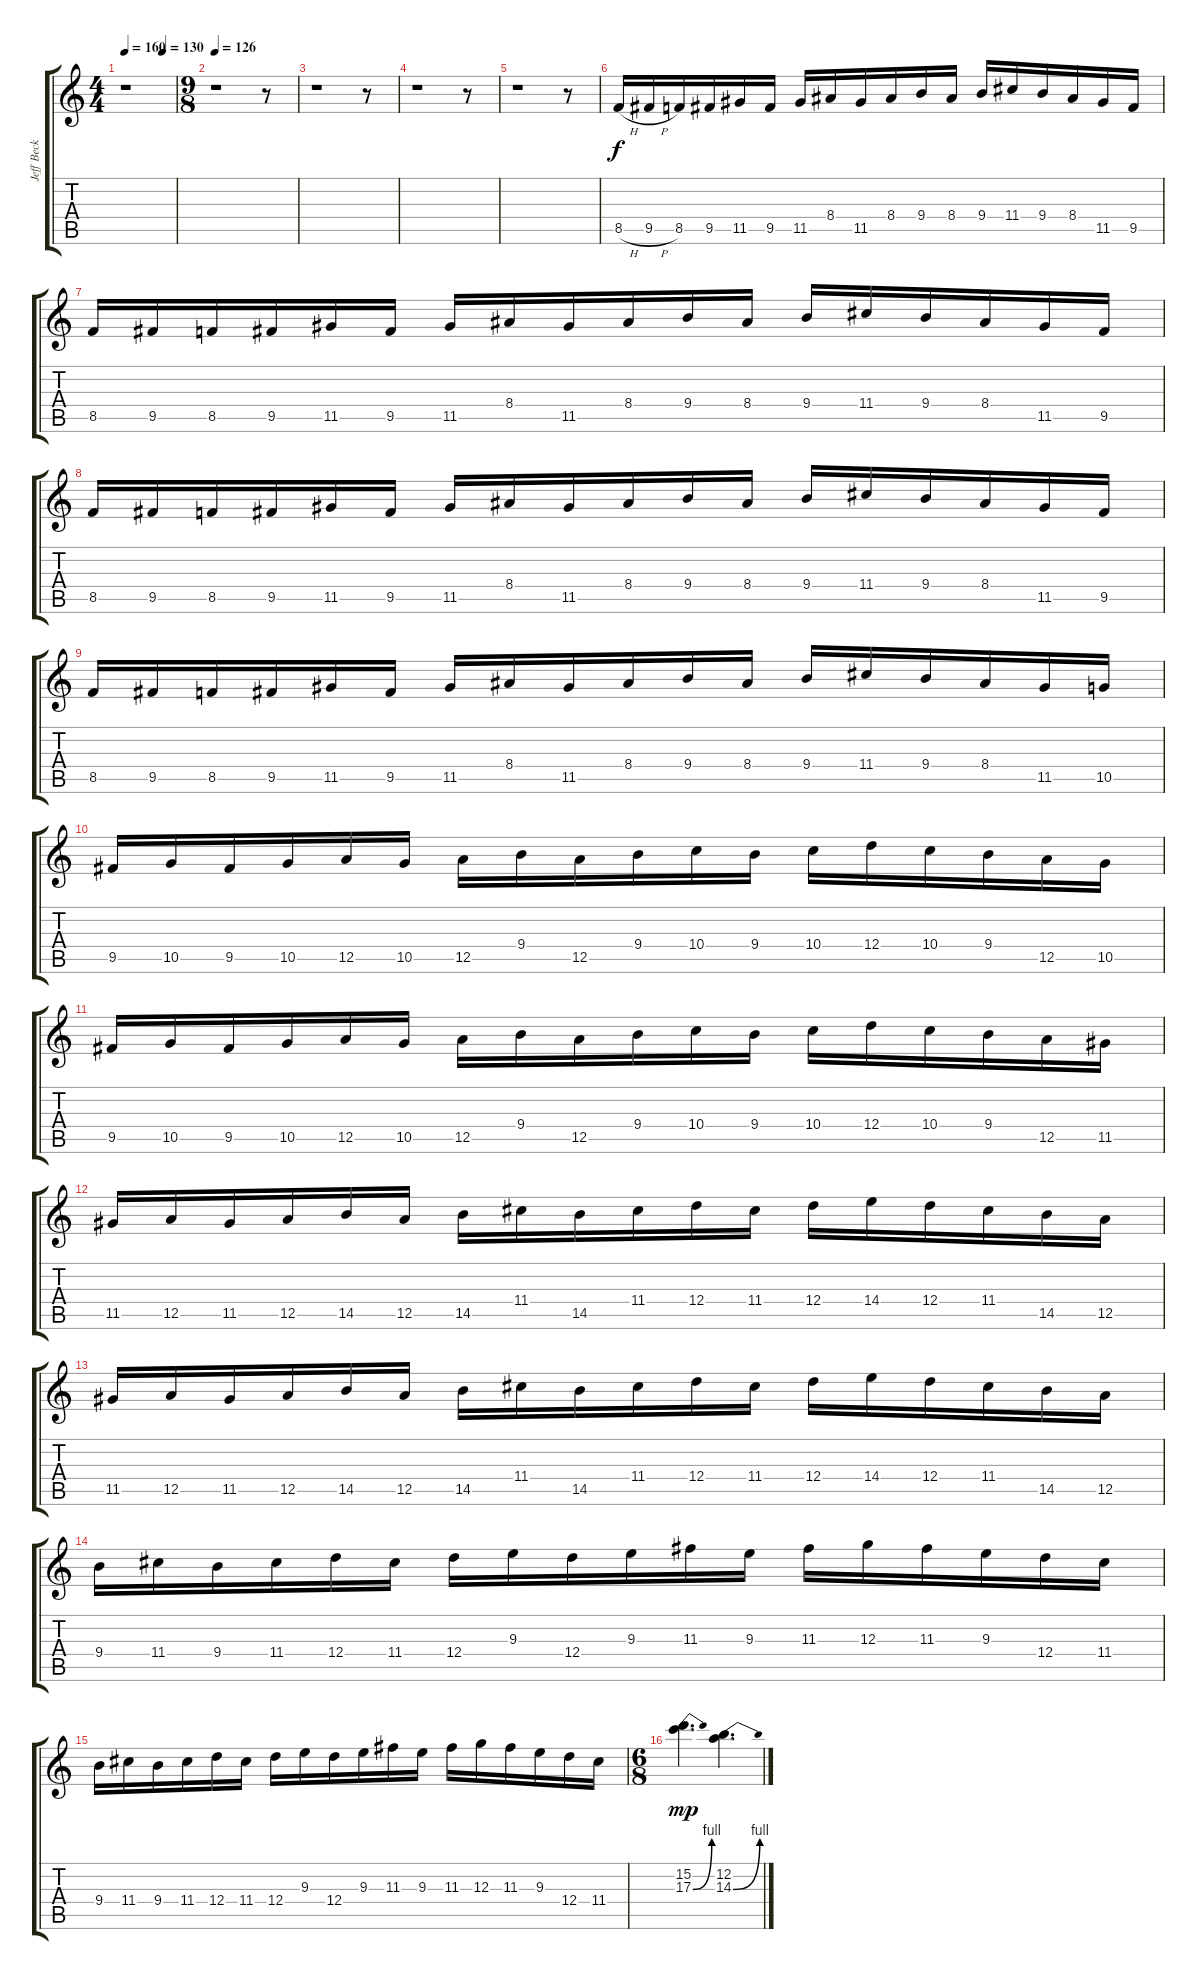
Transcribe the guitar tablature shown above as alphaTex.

\track ("Jeff Beck" "Jeff Beck") {instrument overdrivenguitar}
\staff {score tabs}
\tuning (E4 B3 G3 D3 A2 E2) {hide}
\ts (4 4)
\tempo 160
\tempo (130 0.75)
\clef g2
\ks c
r.1{dy pp} |
\ts (9 8)
\tempo 126
r.1 r.8 |
r.1 r.8 |
r.1 r.8 |
r.1{instrument overdrivenguitar} r.8 |
8.5{h}.16{dy f} 9.5{h}.16 8.5.16 9.5.16 11.5.16 9.5.16 11.5.16 8.4.16 11.5.16 8.4.16 9.4.16 8.4.16 9.4.16 11.4.16 9.4.16 8.4.16 11.5.16 9.5.16 |
8.5.16 9.5.16 8.5.16 9.5.16 11.5.16 9.5.16 11.5.16 8.4.16 11.5.16 8.4.16 9.4.16 8.4.16 9.4.16 11.4.16 9.4.16 8.4.16 11.5.16 9.5.16 |
8.5.16 9.5.16 8.5.16 9.5.16 11.5.16 9.5.16 11.5.16 8.4.16 11.5.16 8.4.16 9.4.16 8.4.16 9.4.16 11.4.16 9.4.16 8.4.16 11.5.16 9.5.16 |
8.5.16 9.5.16 8.5.16 9.5.16 11.5.16 9.5.16 11.5.16 8.4.16 11.5.16 8.4.16 9.4.16 8.4.16 9.4.16 11.4.16 9.4.16 8.4.16 11.5.16 10.5.16 |
9.5.16 10.5.16 9.5.16 10.5.16 12.5.16 10.5.16 12.5.16 9.4.16 12.5.16 9.4.16 10.4.16 9.4.16 10.4.16 12.4.16 10.4.16 9.4.16 12.5.16 10.5.16 |
9.5.16 10.5.16 9.5.16 10.5.16 12.5.16 10.5.16 12.5.16 9.4.16 12.5.16 9.4.16 10.4.16 9.4.16 10.4.16 12.4.16 10.4.16 9.4.16 12.5.16 11.5.16 |
11.5.16 12.5.16 11.5.16 12.5.16 14.5.16 12.5.16 14.5.16 11.4.16 14.5.16 11.4.16 12.4.16 11.4.16 12.4.16 14.4.16 12.4.16 11.4.16 14.5.16 12.5.16 |
11.5.16 12.5.16 11.5.16 12.5.16 14.5.16 12.5.16 14.5.16 11.4.16 14.5.16 11.4.16 12.4.16 11.4.16 12.4.16 14.4.16 12.4.16 11.4.16 14.5.16 12.5.16 |
9.4.16 11.4.16 9.4.16 11.4.16 12.4.16 11.4.16 12.4.16 9.3.16 12.4.16 9.3.16 11.3.16 9.3.16 11.3.16 12.3.16 11.3.16 9.3.16 12.4.16 11.4.16 |
9.4.16 11.4.16 9.4.16 11.4.16 12.4.16 11.4.16 12.4.16 9.3.16 12.4.16 9.3.16 11.3.16 9.3.16 11.3.16 12.3.16 11.3.16 9.3.16 12.4.16 11.4.16 |
\ts (6 8)
(15.2 17.3{be (bend 0 0 60 4)}).4{d dy mp} (12.2 14.3{be (bend 0 0 60 4)}).4{d}
